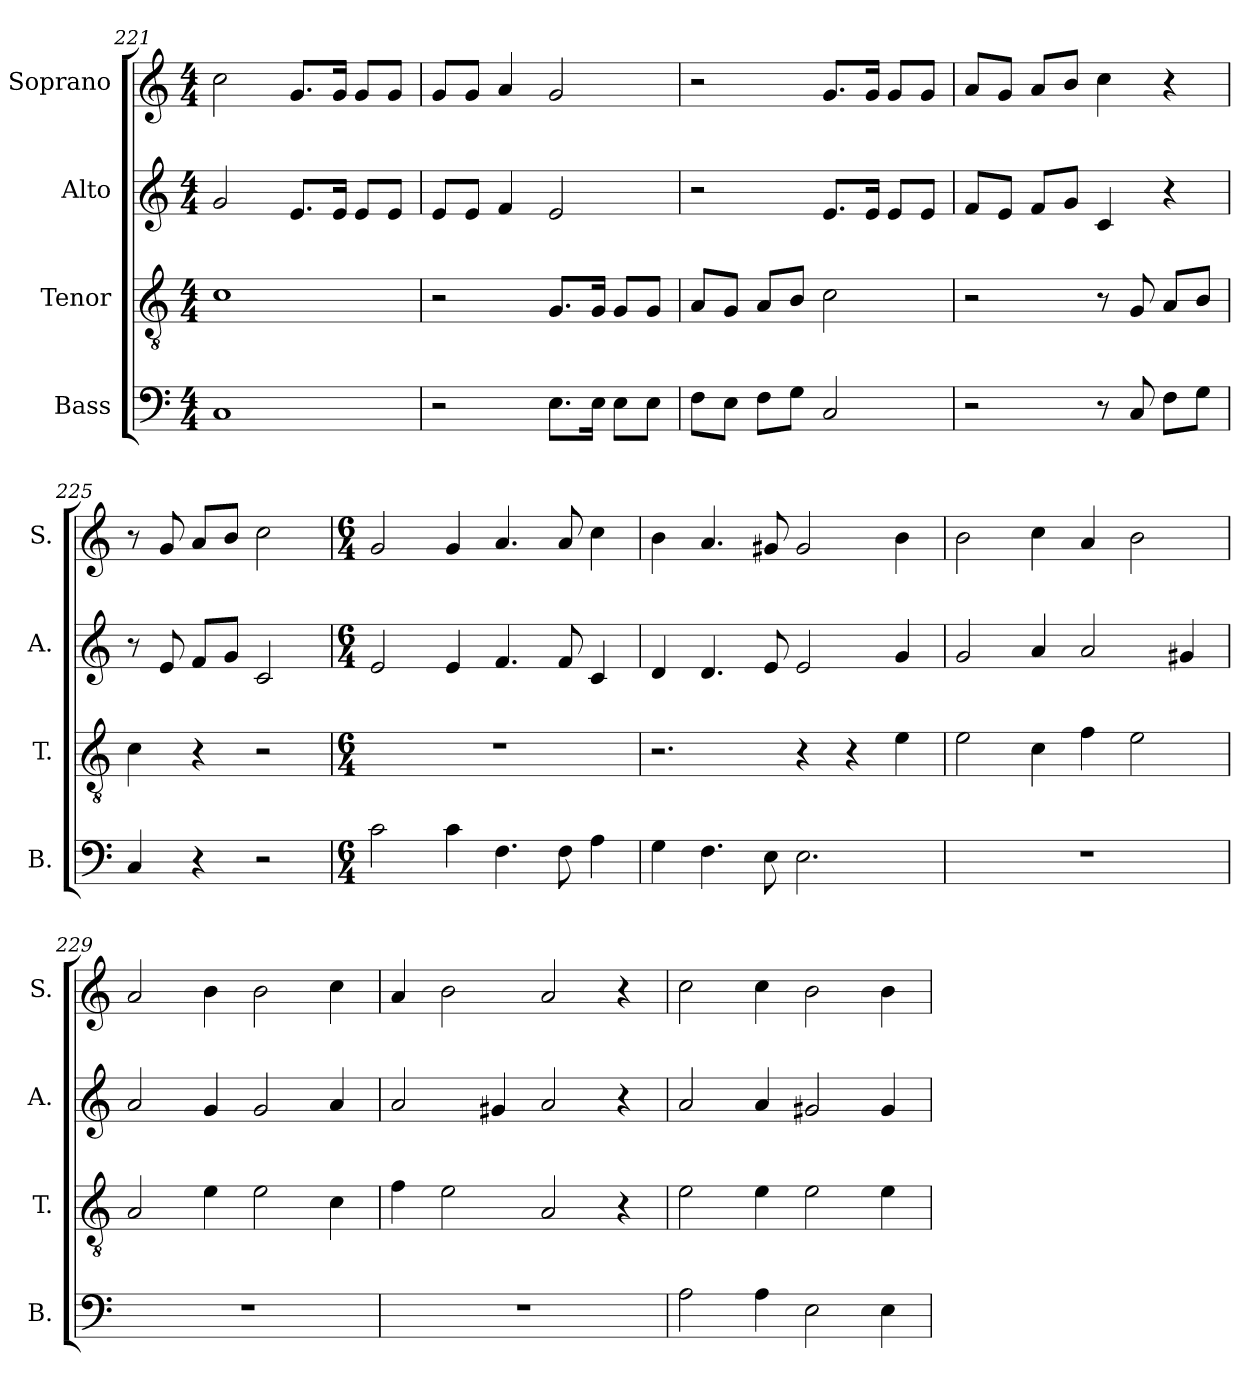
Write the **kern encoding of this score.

**kern	**kern	**kern	**kern
*part4	*part3	*part2	*part1
*staff4	*staff3	*staff2	*staff1
*I"Bass	*I"Tenor	*I"Alto	*I"Soprano
*I'B.	*I'T.	*I'A.	*I'S.
*clefF4	*clefGv2	*clefG2	*clefG2
*	*ITrd7c12	*	*
*k[]	*k[]	*k[]	*k[]
*C:	*C:	*C:	*C:
*M4/4	*M4/4	*M4/4	*M4/4
=221	=221	=221	=221
1C	1C	2g/	2cc\
.	.	8.e/L	8.g/L
.	.	16e/Jk	16g/Jk
.	.	8e/L	8g/L
.	.	8e/J	8g/J
=222	=222	=222	=222
2r	2r	8e/L	8g/L
.	.	8e/J	8g/J
.	.	4f/	4a/
8.E\L	8.GG/L	2e/	2g/
16E\Jk	16GG/Jk	.	.
8E\L	8GG/L	.	.
8E\J	8GG/J	.	.
=223	=223	=223	=223
8F\L	8AA/L	2r	2r
8E\J	8GG/J	.	.
8F\L	8AA/L	.	.
8G\J	8BB/J	.	.
2C/	2C\	8.e/L	8.g/L
.	.	16e/Jk	16g/Jk
.	.	8e/L	8g/L
.	.	8e/J	8g/J
!!LO:LB:g=z
=224	=224	=224	=224
2r	2r	8f/L	8a/L
.	.	8e/J	8g/J
.	.	8f/L	8a/L
.	.	8g/J	8b/J
8r	8r	4c/	4cc\
8C/	8GG/	.	.
8F\L	8AA/L	4r	4r
8G\J	8BB/J	.	.
=225	=225	=225	=225
4C/	4C\	8r	8r
.	.	8e/	8g/
4r	4r	8f/L	8a/L
.	.	8g/J	8b/J
2r	2r	2c/	2cc\
=226	=226	=226	=226
*M6/4	*M6/4	*M6/4	*M6/4
!	!LO:N:vis=1	!	!
2c\	1.r	2e/	2g/
4c\	.	4e/	4g/
4.F\	.	4.f/	4.a/
8F\	.	8f/	8a/
4A\	.	4c/	4cc\
=227	=227	=227	=227
4G\	2.r	4d/	4b\
4.F\	.	4.d/	4.a/
8E\	.	8e/	8g#X/
2.E\	4r	2e/	2g#/
.	4r	.	.
.	4E\	4g/	4b\
!!LO:PB:g=z
=228	=228	=228	=228
!LO:N:vis=1	!	!	!
1.r	2E\	2g/	2b\
.	4C\	4a/	4cc\
.	4F\	2a/	4a/
.	2E\	.	2b\
.	.	4g#X/	.
=229	=229	=229	=229
!LO:N:vis=1	!	!	!
1.r	2AA/	2a/	2a/
.	4E\	4g/	4b\
.	2E\	2g/	2b\
.	4C\	4a/	4cc\
=230	=230	=230	=230
!LO:N:vis=1	!	!	!
1.r	4F\	2a/	4a/
.	2E\	.	2b\
.	.	4g#X/	.
.	2AA/	2a/	2a/
.	4r	4r	4r
=231	=231	=231	=231
2A\	2E\	2a/	2cc\
4A\	4E\	4a/	4cc\
2E\	2E\	2g#X/	2b\
4E\	4E\	4g#/	4b\
=	=	=	=
*-	*-	*-	*-
